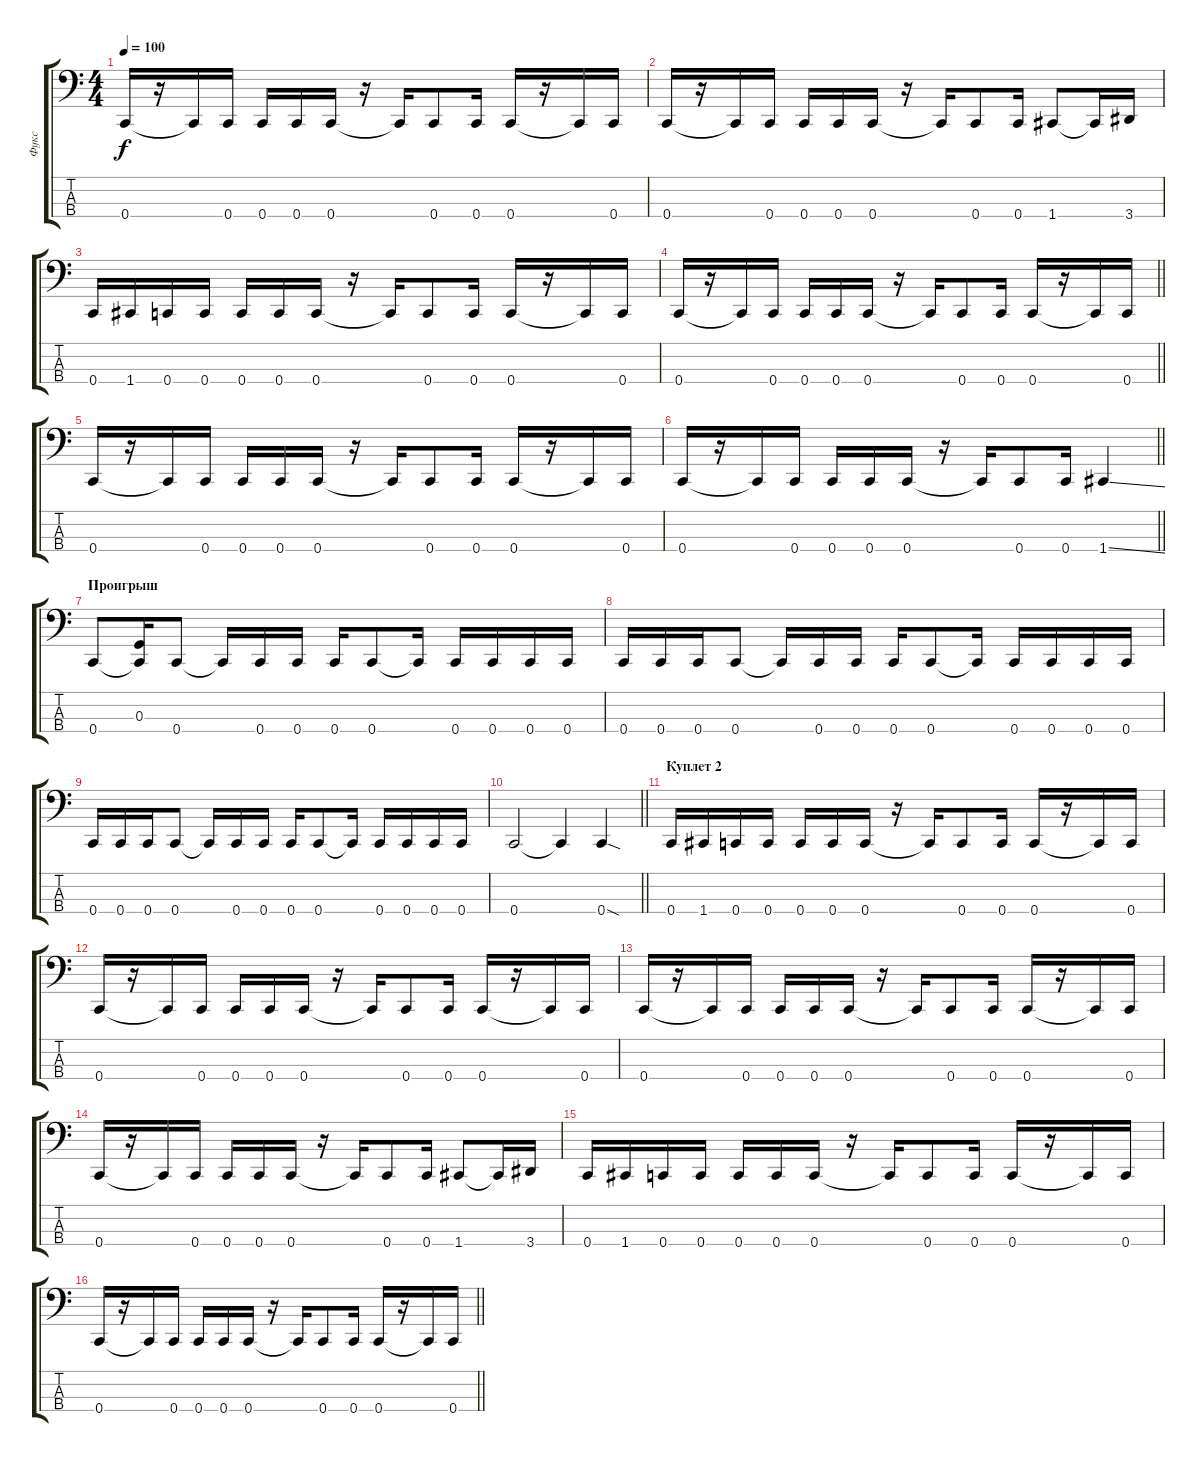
\track ("Фукс" "Фукс") {instrument electricbasspick}
\staff {score tabs}
\tuning (F2 C2 G1 C1) {hide}
\ts (4 4)
\tempo 100
\clef f4
\ks c
0.4.16{dy f} r.16 0.4{t}.16 0.4.16 0.4.16 0.4.16 0.4.16 r.16 0.4{t}.16 0.4.8 0.4.16 0.4.16 r.16 0.4{t}.16 0.4.16 |
0.4.16 r.16 0.4{t}.16 0.4.16 0.4.16 0.4.16 0.4.16 r.16 0.4{t}.16 0.4.8 0.4.16 1.4.8 1.4{t}.16 3.4.16 |
0.4.16 1.4.16 0.4.16 0.4.16 0.4.16 0.4.16 0.4.16 r.16 0.4{t}.16 0.4.8 0.4.16 0.4.16 r.16 0.4{t}.16 0.4.16 |
\barLineRight lightlight
0.4.16 r.16 0.4{t}.16 0.4.16 0.4.16 0.4.16 0.4.16 r.16 0.4{t}.16 0.4.8 0.4.16 0.4.16 r.16 0.4{t}.16 0.4.16 |
\section ("" "")
0.4.16 r.16 0.4{t}.16 0.4.16 0.4.16 0.4.16 0.4.16 r.16 0.4{t}.16 0.4.8 0.4.16 0.4.16 r.16 0.4{t}.16 0.4.16 |
\barLineRight lightlight
0.4.16 r.16 0.4{t}.16 0.4.16 0.4.16 0.4.16 0.4.16 r.16 0.4{t}.16 0.4.8 0.4.16 1.4{ss}.4 |
\section ("" "Проигрыш")
0.4.8 (0.3 0.4{t}).16 0.4.8 0.4{t}.16 0.4.16 0.4.16 0.4.16 0.4.8 0.4{t}.16 0.4.16 0.4.16 0.4.16 0.4.16 |
0.4.16 0.4.16 0.4.16 0.4.8 0.4{t}.16 0.4.16 0.4.16 0.4.16 0.4.8 0.4{t}.16 0.4.16 0.4.16 0.4.16 0.4.16 |
0.4.16 0.4.16 0.4.16 0.4.8 0.4{t}.16 0.4.16 0.4.16 0.4.16 0.4.8 0.4{t}.16 0.4.16 0.4.16 0.4.16 0.4.16 |
\barLineRight lightlight
0.4.2 0.4{t}.4 0.4{sod}.4 |
\section ("" "Куплет 2")
0.4.16 1.4.16 0.4.16 0.4.16 0.4.16 0.4.16 0.4.16 r.16 0.4{t}.16 0.4.8 0.4.16 0.4.16 r.16 0.4{t}.16 0.4.16 |
0.4.16 r.16 0.4{t}.16 0.4.16 0.4.16 0.4.16 0.4.16 r.16 0.4{t}.16 0.4.8 0.4.16 0.4.16 r.16 0.4{t}.16 0.4.16 |
0.4.16 r.16 0.4{t}.16 0.4.16 0.4.16 0.4.16 0.4.16 r.16 0.4{t}.16 0.4.8 0.4.16 0.4.16 r.16 0.4{t}.16 0.4.16 |
0.4.16 r.16 0.4{t}.16 0.4.16 0.4.16 0.4.16 0.4.16 r.16 0.4{t}.16 0.4.8 0.4.16 1.4.8 1.4{t}.16 3.4.16 |
0.4.16 1.4.16 0.4.16 0.4.16 0.4.16 0.4.16 0.4.16 r.16 0.4{t}.16 0.4.8 0.4.16 0.4.16 r.16 0.4{t}.16 0.4.16 |
\barLineRight lightlight
0.4.16 r.16 0.4{t}.16 0.4.16 0.4.16 0.4.16 0.4.16 r.16 0.4{t}.16 0.4.8 0.4.16 0.4.16 r.16 0.4{t}.16 0.4.16
